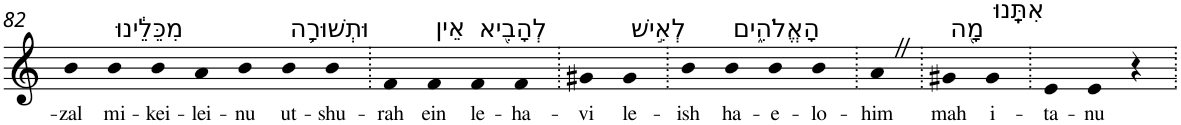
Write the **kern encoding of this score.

**kern	**text
*part1	*part1
*staff1	*staff1
*I"Piano	*
*I'Pno	*
!!LO:PB:g=z
*clefG2	*
*k[]	*
=82	=82
!	!LO:LY:b
4b	-zal
!LO:TX:a:t=מִכֵּלֵ֔ינוּ	!
!	!LO:LY:b
4b	mi-
!	!LO:LY:b
4b	-kei-
!	!LO:LY:b
4a	-lei-
!	!LO:LY:b
4b	-nu
!LO:TX:a:t=וּתְשׁוּרָ֥ה	!
!	!LO:LY:b
4b	ut-
!	!LO:LY:b
4b	-shu-
=83.	=83.
!	!LO:LY:b
4f	-rah
!LO:TX:a:t=אֵין	!
!	!LO:LY:b
4f	ein
!LO:TX:a:t=לְהָבִ֖יא	!
!	!LO:LY:b
4f	le-
!	!LO:LY:b
4f	-ha-
=84.	=84.
!	!LO:LY:b
4g#X	-vi
!LO:TX:a:t=לְאִ֣ישׁ	!
!	!LO:LY:b
4g#	le-
=85.	=85.
!	!LO:LY:b
4b	-ish
!LO:TX:a:t=הָאֱלֹהִ֑ים	!
!	!LO:LY:b
4b	ha-
!	!LO:LY:b
4b	-e-
!	!LO:LY:b
4b	-lo-
=86.	=86.
!	!LO:LY:b
4aZ	-him
=87.	=87.
!LO:TX:a:t=מָ֖ה	!
!	!LO:LY:b
4g#X	mah
!LO:TX:a:t=אִתָּֽנוּ	!
!	!LO:LY:b
4g#	i-
=88.	=88.
!	!LO:LY:b
4e	-ta-
!	!LO:LY:b
4e	-nu
4r	.
=.	=.
*-	*-
